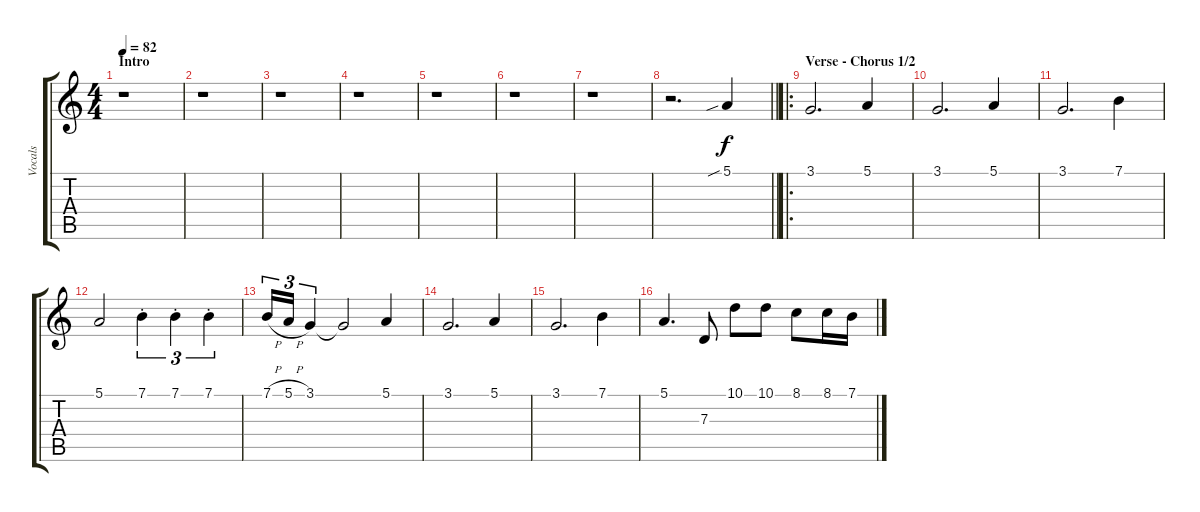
\track ("Vocals" "Vocals") {instrument sopranosax}
\staff {score tabs}
\tuning (E4 B3 G3 D3 A2 E2) {hide}
\ts (4 4)
\section ("" "Intro")
\tempo 82
\clef g2
\ks c
r.1{dy f instrument sopranosax} |
r.1 |
r.1 |
r.1 |
r.1 |
r.1 |
r.1 |
\barLineRight lightlight
r.2{d} 5.1{sib}.4 |
\ro
\section ("" "Verse - Chorus 1/2")
3.1.2{d} 5.1.4 |
3.1.2{d} 5.1.4 |
3.1.2{d} 7.1.4 |
5.1.2 7.1{st}.4{tu (3 2)} 7.1{st}.4{tu (3 2)} 7.1{st}.4{tu (3 2)} |
7.1{h}.16{tu (3 2)} 5.1{h}.16{tu (3 2)} 3.1.4{tu (3 2)} 3.1{t}.2 5.1.4 |
3.1.2{d} 5.1.4 |
3.1.2{d} 7.1.4 |
5.1.4{d} 7.3.8 10.1.8 10.1.8 8.1.8 8.1.16 7.1.16
